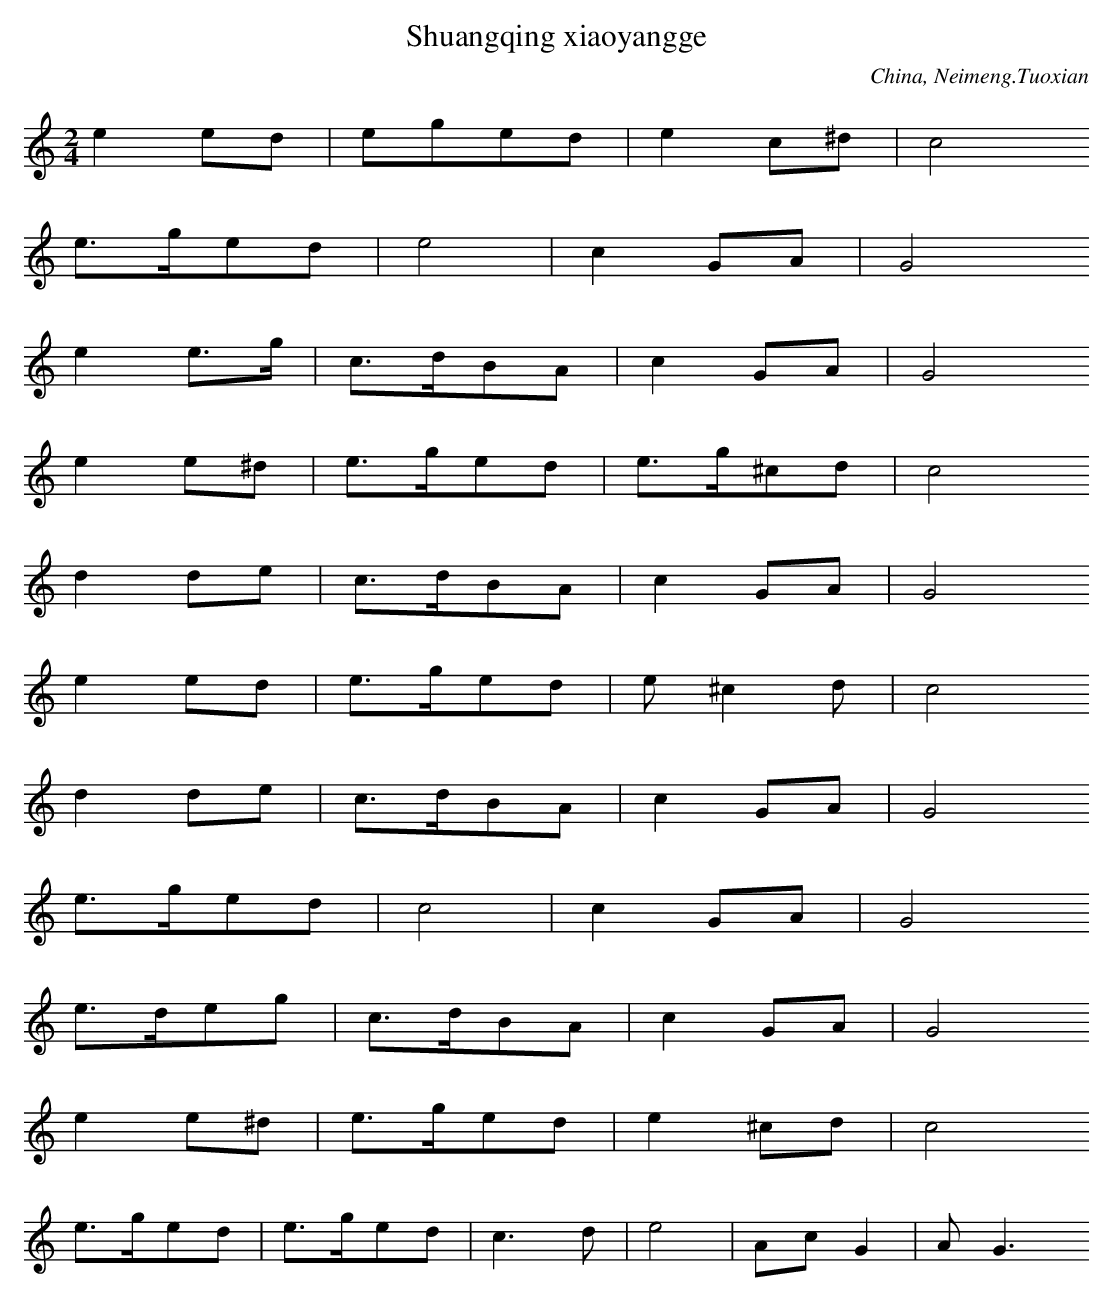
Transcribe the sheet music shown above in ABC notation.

X:1
T: Shuangqing xiaoyangge
O: China, Neimeng.Tuoxian
M: 2/4
L: 1/16
K: C
e4e2d2 | e2g2e2d2 | e4c2^d2 | c8
e3ge2d2 | e8 | c4G2A2 | G8
e4e3g | c3dB2A2 | c4G2A2 | G8
e4e2^d2 | e3ge2d2 | e3g^c2d2 | c8
d4d2e2 | c3dB2A2 | c4G2A2 | G8
e4e2d2 | e3ge2d2 | e2^c4d2 | c8
d4d2e2 | c3dB2A2 | c4G2A2 | G8
e3ge2d2 | c8 | c4G2A2 | G8
e3de2g2 | c3dB2A2 | c4G2A2 | G8
e4e2^d2 | e3ge2d2 | e4^c2d2 | c8
e3ge2d2 | e3ge2d2 | c6d2 | e8 | A2c2G4 | A2G6
